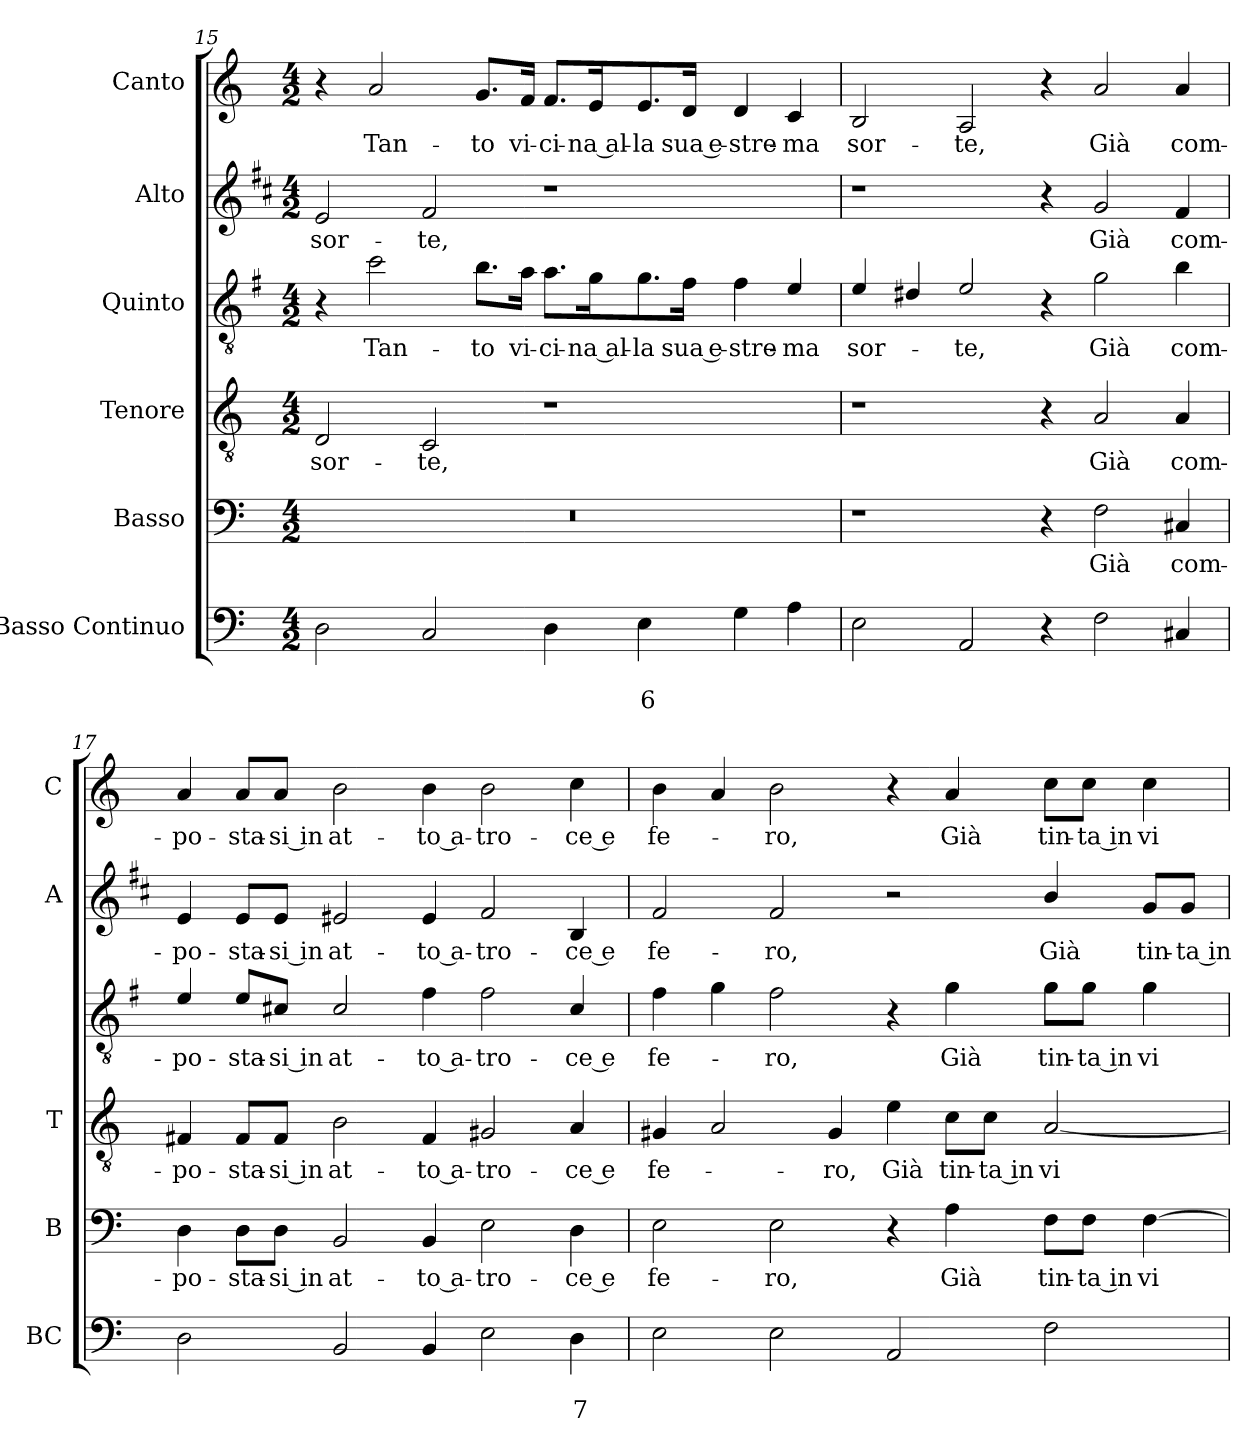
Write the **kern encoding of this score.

**kern	**text	**text	**kern	**text	**kern	**text	**kern	**text	**kern	**text	**kern	**text
*part6	*part6	*part6	*part5	*part5	*part4	*part4	*part3	*part3	*part2	*part2	*part1	*part1
*staff6	*staff6	*staff6	*staff5	*staff5	*staff4	*staff4	*staff3	*staff3	*staff2	*staff2	*staff1	*staff1
*I"Basso Continuo	*	*	*I"Basso	*	*I"Tenore	*	*I"Quinto	*	*I"Alto	*	*I"Canto	*
*I'BC	*	*	*I'B	*	*I'T	*	*	*	*I'A	*	*I'C	*
*clefF4	*	*	*clefF4	*	*clefGv2	*	*clefGv2	*	*clefG2	*	*clefG2	*
*	*	*	*	*	*	*	*ITrd4c7	*	*ITrd1c2	*	*	*
*k[]	*	*	*k[]	*	*k[]	*	*k[]	*	*k[]	*	*k[]	*
*C:	*	*	*C:	*	*C:	*	*C:	*	*C:	*	*C:	*
*M4/2	*	*	*M4/2	*	*M4/2	*	*M4/2	*	*M4/2	*	*M4/2	*
=15	=15	=15	=15	=15	=15	=15	=15	=15	=15	=15	=15	=15
!	!	!	!	!	!	!LO:LY:b	!	!	!	!LO:LY:b	!	!
2D\	.	.	0r	.	2D/	sor-	4r	.	2d/	sor-	4r	.
!	!	!	!	!	!	!	!	!LO:LY:b	!	!	!	!LO:LY:b
.	.	.	.	.	.	.	2f\	Tan-	.	.	2a/	Tan-
!	!	!	!	!	!	!LO:LY:b	!	!	!	!LO:LY:b	!	!
2C/	.	.	.	.	2C/	-te,	.	.	2e/	-te,	.	.
!	!	!	!	!	!	!	!	!LO:LY:b	!	!	!	!LO:LY:b
.	.	.	.	.	.	.	8.e\L	-to	.	.	8.g/L	-to
!	!	!	!	!	!	!	!	!LO:LY:b	!	!	!	!LO:LY:b
.	.	.	.	.	.	.	16d\Jk	vi-	.	.	16f/Jk	vi-
!	!	!	!	!	!	!	!	!LO:LY:b	!	!	!	!LO:LY:b
4D\	.	.	.	.	1r	.	8.d\L	-ci-	1r	.	8.f/L	-ci-
!	!	!	!	!	!	!	!	!LO:LY:b	!	!	!	!LO:LY:b
.	.	.	.	.	.	.	16c\K	-na al-	.	.	16e/K	-na al-
!	!	!LO:LY:b	!	!	!	!	!	!LO:LY:b	!	!	!	!LO:LY:b
4E\	.	6	.	.	.	.	8.c\	-la	.	.	8.e/	-la
!	!	!	!	!	!	!	!	!LO:LY:b	!	!	!	!LO:LY:b
.	.	.	.	.	.	.	16B\Jk	sua e-	.	.	16d/Jk	sua e-
!	!	!	!	!	!	!	!	!LO:LY:b	!	!	!	!LO:LY:b
4G\	.	.	.	.	.	.	4B\	-stre-	.	.	4d/	-stre-
!	!	!	!	!	!	!	!	!LO:LY:b	!	!	!	!LO:LY:b
4A\	.	.	.	.	.	.	4A/	-ma	.	.	4c/	-ma
!!LO:LB:g=z
=16	=16	=16	=16	=16	=16	=16	=16	=16	=16	=16	=16	=16
!	!	!	!	!	!	!	!	!LO:LY:b	!	!	!	!LO:LY:b
2E\	.	.	1r	.	1r	.	4A/	sor-	1r	.	2B/	sor-
.	.	.	.	.	.	.	4G#X/	.	.	.	.	.
!	!	!	!	!	!	!	!	!LO:LY:b	!	!	!	!LO:LY:b
2AA/	.	.	.	.	.	.	2A/	-te,	.	.	2A/	-te,
4r	.	.	4r	.	4r	.	4r	.	4r	.	4r	.
!	!	!	!	!LO:LY:b	!	!LO:LY:b	!	!LO:LY:b	!	!LO:LY:b	!	!LO:LY:b
2F\	.	.	2F\	Già	2A/	Già	2c\	Già	2f/	Già	2a/	Già
!	!	!	!	!LO:LY:b	!	!LO:LY:b	!	!LO:LY:b	!	!LO:LY:b	!	!LO:LY:b
4C#X/	.	.	4C#X/	com-	4A/	com-	4e\	com-	4e/	com-	4a/	com-
=17	=17	=17	=17	=17	=17	=17	=17	=17	=17	=17	=17	=17
!	!	!	!	!LO:LY:b	!	!LO:LY:b	!	!LO:LY:b	!	!LO:LY:b	!	!LO:LY:b
2D\	.	.	4D\	-po-	4F#X/	-po-	4A/	-po-	4d/	-po-	4a/	-po-
!	!	!	!	!LO:LY:b	!	!LO:LY:b	!	!LO:LY:b	!	!LO:LY:b	!	!LO:LY:b
.	.	.	8D\L	-sta-	8F#/L	-sta-	8A/L	-sta-	8d/L	-sta-	8a/L	-sta-
!	!	!	!	!LO:LY:b	!	!LO:LY:b	!	!LO:LY:b	!	!LO:LY:b	!	!LO:LY:b
.	.	.	8D\J	-si in	8F#/J	-si in	8F#X/J	-si in	8d/J	-si in	8a/J	-si in
!	!	!	!	!LO:LY:b	!	!LO:LY:b	!	!LO:LY:b	!	!LO:LY:b	!	!LO:LY:b
2BB/	.	.	2BB/	at-	2B\	at-	2F#/	at-	2d#X/	at-	2b\	at-
!	!	!	!	!LO:LY:b	!	!LO:LY:b	!	!LO:LY:b	!	!LO:LY:b	!	!LO:LY:b
4BB/	.	.	4BB/	-to a-	4F#/	-to a-	4B\	-to a-	4d#/	-to a-	4b\	-to a-
!	!	!	!	!LO:LY:b	!	!LO:LY:b	!	!LO:LY:b	!	!LO:LY:b	!	!LO:LY:b
2E\	.	.	2E\	-tro-	2G#X/	-tro-	2B\	-tro-	2e/	-tro-	2b\	-tro-
!	!	!LO:LY:b	!	!LO:LY:b	!	!LO:LY:b	!	!LO:LY:b	!	!LO:LY:b	!	!LO:LY:b
4D\	.	7	4D\	-ce e	4A/	-ce e	4F#/	-ce e	4A/	-ce e	4cc\	-ce e
=18	=18	=18	=18	=18	=18	=18	=18	=18	=18	=18	=18	=18
!	!	!	!	!LO:LY:b	!	!LO:LY:b	!	!LO:LY:b	!	!LO:LY:b	!	!LO:LY:b
2E\	.	.	2E\	fe-	4G#X/	fe-	4B\	fe-	2e/	fe-	4b\	fe-
.	.	.	.	.	2A/	.	4c\	.	.	.	4a/	.
!	!	!	!	!LO:LY:b	!	!	!	!LO:LY:b	!	!LO:LY:b	!	!LO:LY:b
2E\	.	.	2E\	-ro,	.	.	2B\	-ro,	2e/	-ro,	2b\	-ro,
!	!	!	!	!	!	!LO:LY:b	!	!	!	!	!	!
.	.	.	.	.	4G#/	-ro,	.	.	.	.	.	.
!	!	!	!	!	!	!LO:LY:b	!	!	!	!	!	!
2AA/	.	.	4r	.	4e\	Già	4r	.	2r	.	4r	.
!	!	!	!	!LO:LY:b	!	!LO:LY:b	!	!LO:LY:b	!	!	!	!LO:LY:b
.	.	.	4A\	Già	8c\L	tin-	4c\	Già	.	.	4a/	Già
!	!	!	!	!	!	!LO:LY:b	!	!	!	!	!	!
.	.	.	.	.	8c\J	-ta in	.	.	.	.	.	.
!	!	!	!	!LO:LY:b	!	!LO:LY:b	!	!LO:LY:b	!	!LO:LY:b	!	!LO:LY:b
2F\	.	.	8F\L	tin-	[2A/	vi-	8c\L	tin-	4a/	Già	8cc\L	tin-
!	!	!	!	!LO:LY:b	!	!	!	!LO:LY:b	!	!	!	!LO:LY:b
.	.	.	8F\J	-ta in	.	.	8c\J	-ta in	.	.	8cc\J	-ta in
!	!	!	!	!LO:LY:b	!	!	!	!LO:LY:b	!	!LO:LY:b	!	!LO:LY:b
.	.	.	[4F\	vi-	.	.	4c\	vi-	8f/L	tin-	4cc\	vi-
!	!	!	!	!	!	!	!	!	!	!LO:LY:b	!	!
.	.	.	.	.	.	.	.	.	8f/J	-ta in	.	.
=	=	=	=	=	=	=	=	=	=	=	=	=
*-	*-	*-	*-	*-	*-	*-	*-	*-	*-	*-	*-	*-
